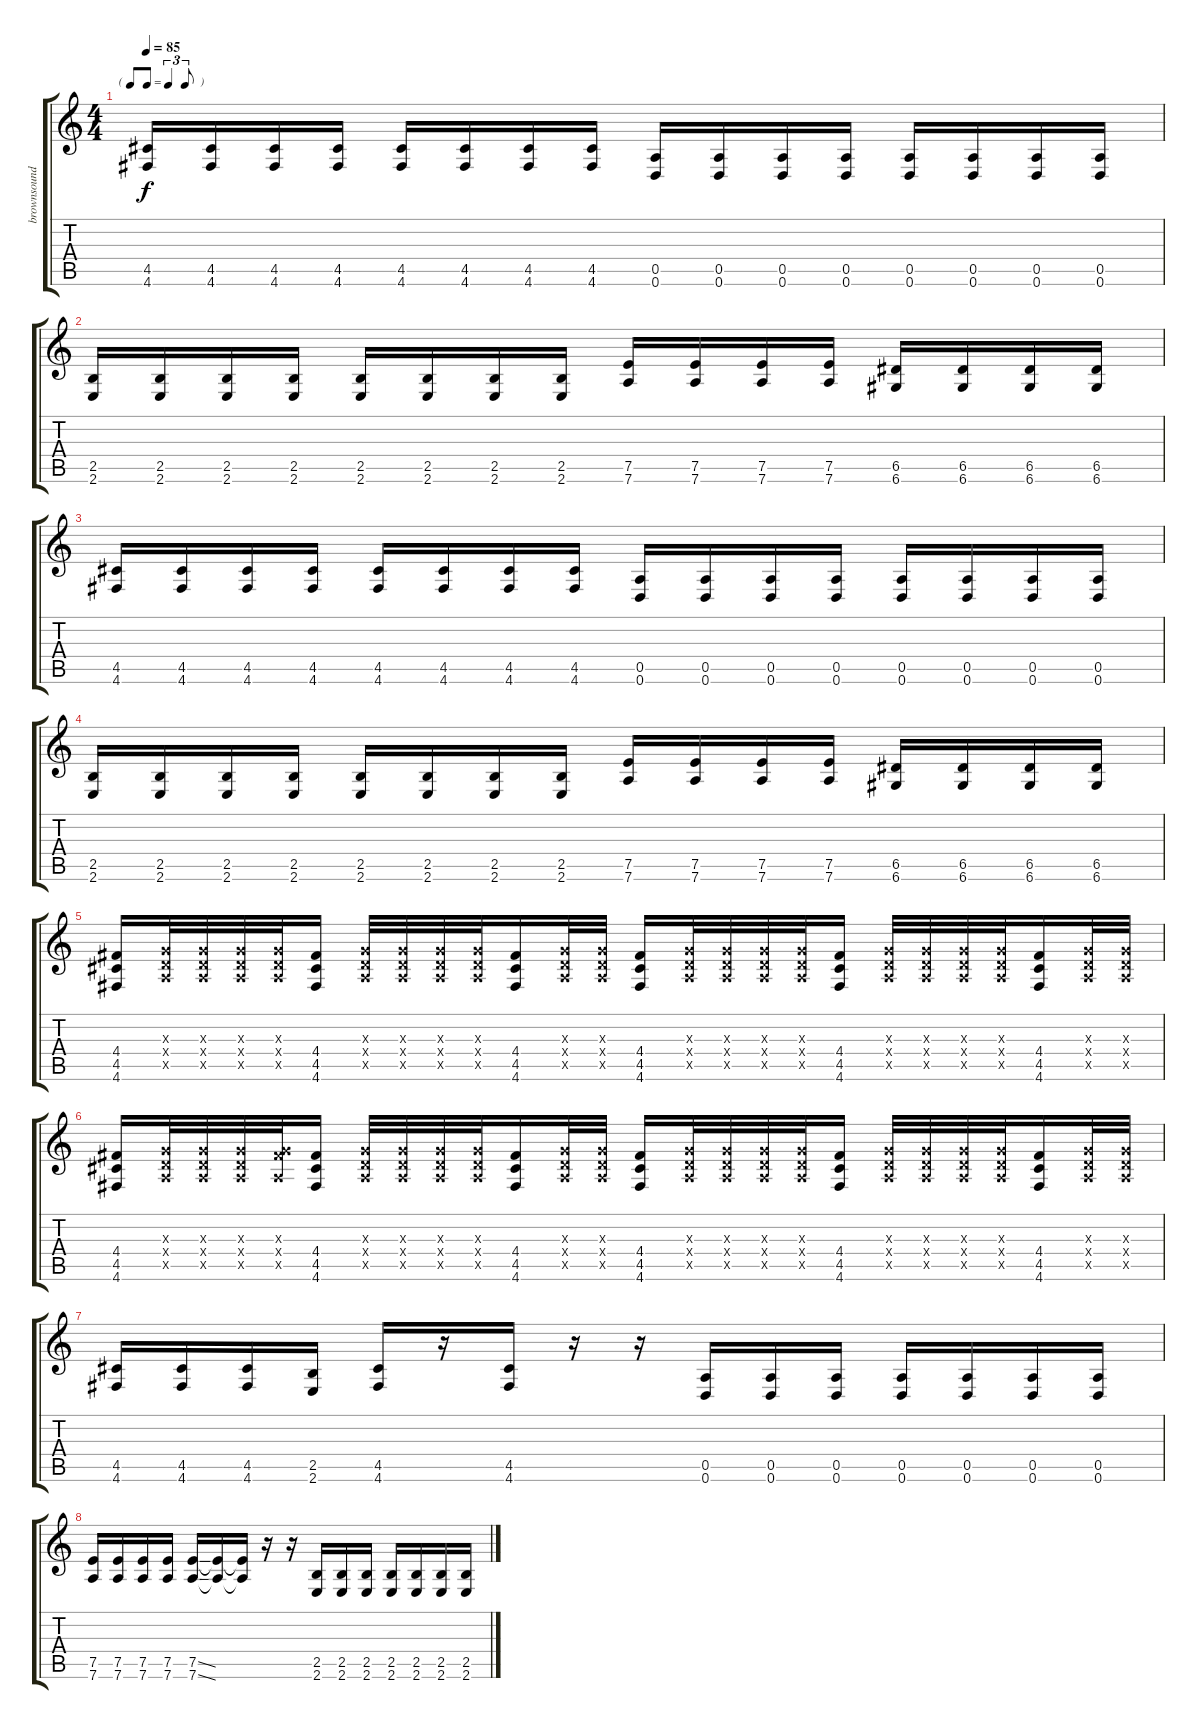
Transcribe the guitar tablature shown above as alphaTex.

\track ("brownsound" "brownsound") {instrument distortionguitar}
\staff {score tabs}
\tuning (E4 B3 G3 D3 A2 D2) {hide}
\ts (4 4)
\tf triplet8th
\tempo 85
\clef g2
\ks c
(4.5 4.6).16{dy f volume 16} (4.5 4.6).16 (4.5 4.6).16 (4.5 4.6).16 (4.5 4.6).16 (4.5 4.6).16 (4.5 4.6).16 (4.5 4.6).16 (0.5 0.6).16 (0.5 0.6).16 (0.5 0.6).16 (0.5 0.6).16 (0.5 0.6).16 (0.5 0.6).16 (0.5 0.6).16 (0.5 0.6).16 |
(2.5 2.6).16 (2.5 2.6).16 (2.5 2.6).16 (2.5 2.6).16 (2.5 2.6).16 (2.5 2.6).16 (2.5 2.6).16 (2.5 2.6).16 (7.5 7.6).16 (7.5 7.6).16 (7.5 7.6).16 (7.5 7.6).16 (6.5 6.6).16 (6.5 6.6).16 (6.5 6.6).16 (6.5 6.6).16 |
(4.5 4.6).16 (4.5 4.6).16 (4.5 4.6).16 (4.5 4.6).16 (4.5 4.6).16 (4.5 4.6).16 (4.5 4.6).16 (4.5 4.6).16 (0.5 0.6).16 (0.5 0.6).16 (0.5 0.6).16 (0.5 0.6).16 (0.5 0.6).16 (0.5 0.6).16 (0.5 0.6).16 (0.5 0.6).16 |
(2.5 2.6).16 (2.5 2.6).16 (2.5 2.6).16 (2.5 2.6).16 (2.5 2.6).16 (2.5 2.6).16 (2.5 2.6).16 (2.5 2.6).16 (7.5 7.6).16 (7.5 7.6).16 (7.5 7.6).16 (7.5 7.6).16 (6.5 6.6).16 (6.5 6.6).16 (6.5 6.6).16 (6.5 6.6).16 |
(4.4 4.5 4.6).16{volume 11} (0.3{x} 0.4{x} 0.5{x}).32 (0.3{x} 0.4{x} 0.5{x}).32 (0.3{x} 0.4{x} 0.5{x}).32 (0.3{x} 0.4{x} 0.5{x}).32 (4.4 4.5 4.6).16 (0.3{x} 0.4{x} 0.5{x}).32 (0.3{x} 0.4{x} 0.5{x}).32 (0.3{x} 0.4{x} 0.5{x}).32 (0.3{x} 0.4{x} 0.5{x}).32 (4.4 4.5 4.6).16 (0.3{x} 0.4{x} 0.5{x}).32 (0.3{x} 0.4{x} 0.5{x}).32 (4.4 4.5 4.6).16 (0.3{x} 0.4{x} 0.5{x}).32 (0.3{x} 0.4{x} 0.5{x}).32 (0.3{x} 0.4{x} 0.5{x}).32 (0.3{x} 0.4{x} 0.5{x}).32 (4.4 4.5 4.6).16 (0.3{x} 0.4{x} 0.5{x}).32 (0.3{x} 0.4{x} 0.5{x}).32 (0.3{x} 0.4{x} 0.5{x}).32 (0.3{x} 0.4{x} 0.5{x}).32 (4.4 4.5 4.6).16 (0.3{x} 0.4{x} 0.5{x}).32 (0.3{x} 0.4{x} 0.5{x}).32 |
(4.4 4.5 4.6).16 (0.3{x} 0.4{x} 0.5{x}).32 (0.3{x} 0.4{x} 0.5{x}).32 (0.3{x} 0.4{x} 0.5{x}).32 (0.3{x} 4.4{x} 0.5{x}).32 (4.4 4.5 4.6).16 (0.3{x} 0.4{x} 0.5{x}).32 (0.3{x} 0.4{x} 0.5{x}).32 (0.3{x} 0.4{x} 0.5{x}).32 (0.3{x} 0.4{x} 0.5{x}).32 (4.4 4.5 4.6).16 (0.3{x} 0.4{x} 0.5{x}).32 (0.3{x} 0.4{x} 0.5{x}).32 (4.4 4.5 4.6).16 (0.3{x} 0.4{x} 0.5{x}).32 (0.3{x} 0.4{x} 0.5{x}).32 (0.3{x} 0.4{x} 0.5{x}).32 (0.3{x} 0.4{x} 0.5{x}).32 (4.4 4.5 4.6).16 (0.3{x} 0.4{x} 0.5{x}).32 (0.3{x} 0.4{x} 0.5{x}).32 (0.3{x} 0.4{x} 0.5{x}).32 (0.3{x} 0.4{x} 0.5{x}).32 (4.4 4.5 4.6).16 (0.3{x} 0.4{x} 0.5{x}).32 (0.3{x} 0.4{x} 0.5{x}).32 |
(4.5 4.6).16{volume 10} (4.5 4.6).16 (4.5 4.6).16 (2.5 2.6).16 (4.5 4.6).16 r.16 (4.5 4.6).16 r.16 r.16 (0.5 0.6).16 (0.5 0.6).16 (0.5 0.6).16 (0.5 0.6).16 (0.5 0.6).16 (0.5 0.6).16 (0.5 0.6).16 |
(7.5 7.6).16 (7.5 7.6).16 (7.5 7.6).16 (7.5 7.6).16 (7.5{ss} 7.6{ss}).16 (7.5{t} 7.6{t}).16 (7.5{t} 7.6{t}).16 r.16 r.16 (2.5 2.6).16 (2.5 2.6).16 (2.5 2.6).16 (2.5 2.6).16 (2.5 2.6).16 (2.5 2.6).16 (2.5 2.6).16
